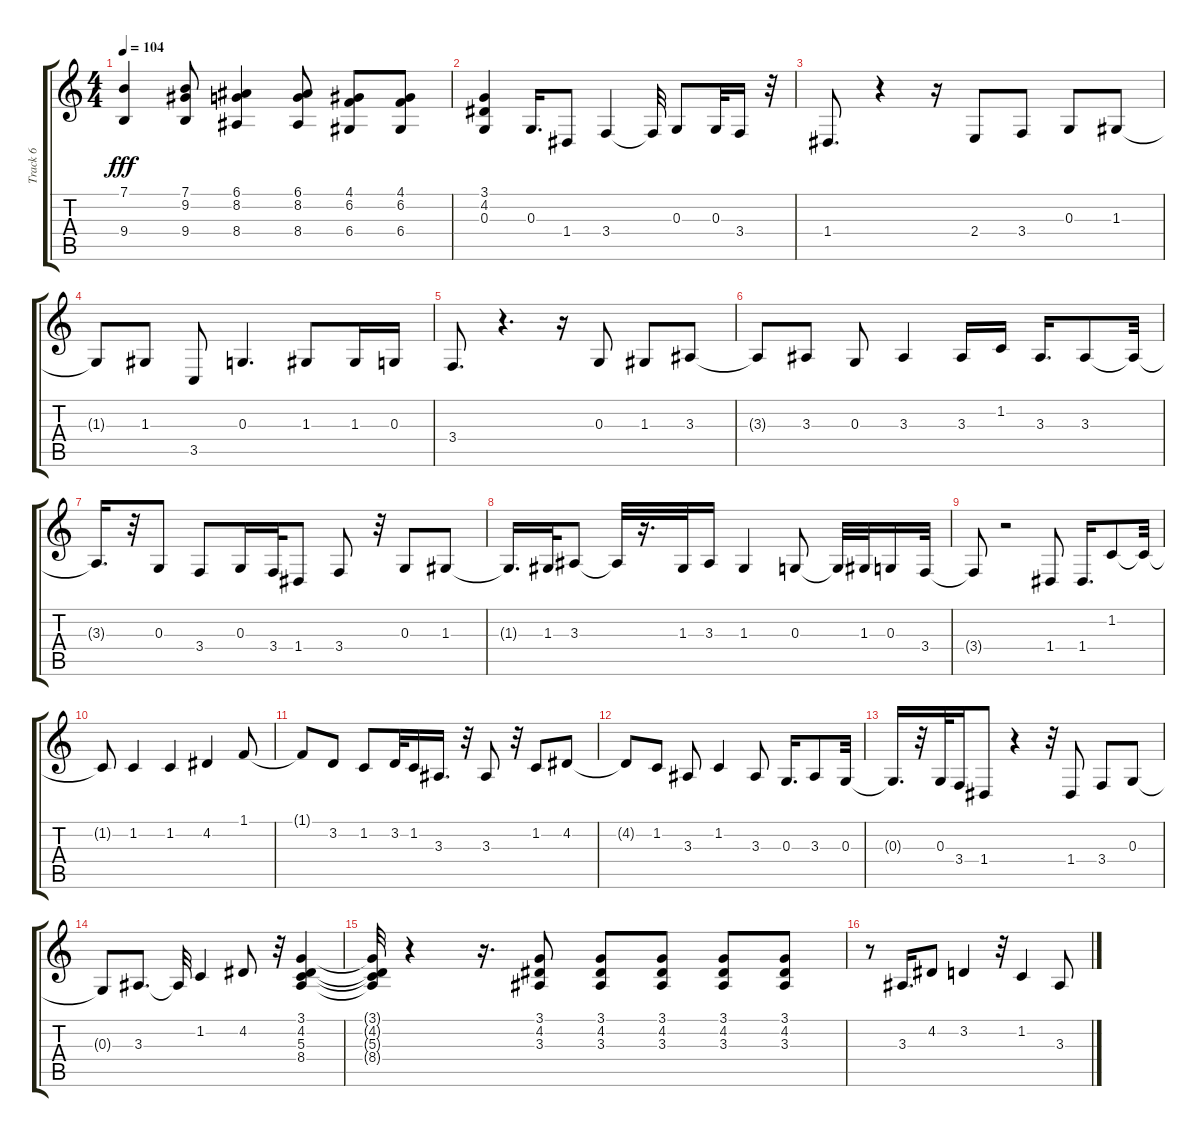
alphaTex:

\track ("Track 6" "Track 6") {solo instrument panflute}
\staff {score tabs}
\tuning (E4 B3 G3 D3 A2 E2) {hide}
\ts (4 4)
\tempo 104
\clef g2
\ks c
(7.1{t} 9.4{t}).4{dy fff} (7.1 9.2 9.4).8 (6.1 8.2 8.4).4 (6.1 8.2 8.4).8 (4.1 6.2 6.4).8 (4.1 6.2 6.4).8 |
(3.1 4.2 0.3).4 0.3.16{d} 1.4.8 3.4.4 3.4{t}.32 0.3.8 0.3.32 3.4.16 r.32 |
1.4.8{d} r.4 r.16 2.4.8 3.4.8 0.3.8 1.3.8 |
1.3{t}.8 1.3.8 3.5.8 0.3.4{d} 1.3.8 1.3.16 0.3.16 |
3.4.8{d} r.4{d} r.16 0.3.8 1.3.8 3.3.8 |
3.3{t}.8 3.3.8 0.3.8 3.3.4 3.3.16 1.2.16 3.3.16{d} 3.3.8 3.3{t}.32 |
3.3{t}.16{d} r.32 0.3.8 3.4.8 0.3.16 3.4.32 1.4.8 3.4.8 r.32 0.3.8 1.3.8 |
1.3{t}.16{d} 1.3.32 3.3.8 3.3{t}.32 r.16{d} 1.3.32 3.3.16 1.3.4 0.3.8 0.3{t}.32 1.3.32 0.3.16 3.4.32 |
3.4{t}.8 r.2 1.4.8 1.4.16{d} 1.2.8 1.2{t}.32 |
1.2{t}.8 1.2.4 1.2.4 4.2.4 1.1.8 |
1.1{t}.8 3.2.8 1.2.8 3.2.32 1.2.16 3.3.16{d} r.32 3.3.8 r.32 1.2.8 4.2.8 |
4.2{t}.8 1.2.8 3.3.8 1.2.4 3.3.8 0.3.16{d} 3.3.8 0.3.32 |
0.3{t}.16{d} r.32 0.3.32 3.4.16 1.4.8 r.4 r.32 1.4.8 3.4.8 0.3.8 |
0.3{t}.8 3.3.8{d} 3.3{t}.32 1.2.4 4.2.8 r.32 (3.1 4.2 5.3 8.4).4 |
(3.1{t} 4.2{t} 5.3{t} 8.4{t}).32 r.4 r.16{d} (3.1 4.2 3.3).8 (3.1 4.2 3.3).8 (3.1 4.2 3.3).8 (3.1 4.2 3.3).8 (3.1 4.2 3.3).8 |
r.8 3.3.16{d} 4.2.8 3.2.4 r.32 1.2.4 3.3.8
